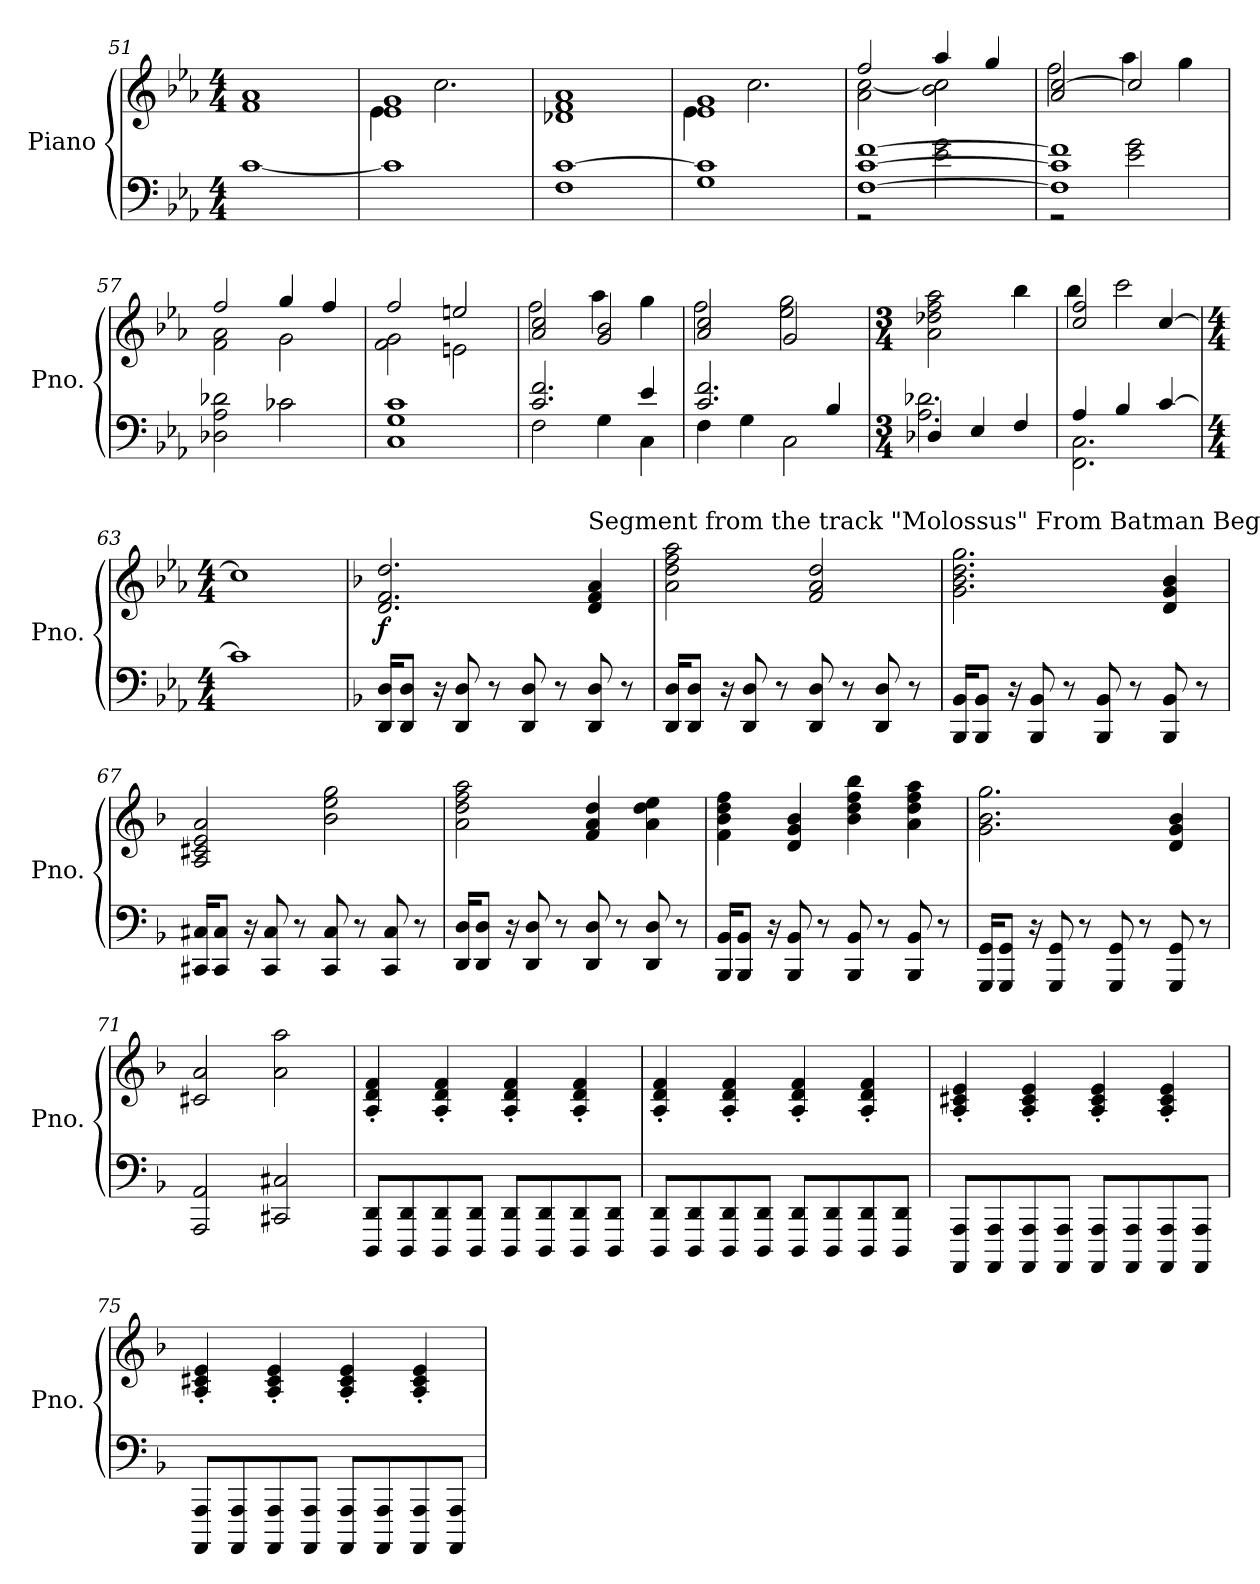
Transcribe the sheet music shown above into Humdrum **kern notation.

**kern	**kern	**dynam
*part1	*part1	*part1
*staff2	*staff1	*staff1/2
*I"Piano	*	*
*I'Pno.	*	*
*clefF4	*clefG2	*
*k[b-e-a-]	*k[b-e-a-]	*
*M4/4	*M4/4	*
=51	=51	=51
*^	*	*
1ryy	[1c	1f 1a-	.
!!LO:PB:g=z
=52	=52	=52	=52
*	*	*^	*
1ryy	1c]	1e- 1g	4e-\	.
.	.	.	2.cc\	.
*v	*v	*	*	*
*	*v	*v	*
=53	=53	=53
1F [1c	1d-X 1f 1a-	.
=54	=54	=54
*	*^	*
1G 1c]	1e- 1g	4e-\	.
.	.	2.cc\	.
=55	=55	=55	=55
*^	*	*	*
[1F [1c [1f	2r	2ff/	2a-\ [2cc\	.
.	2e-\ 2g\	4aa-/	2b-\ 2cc\]	.
.	.	4gg/	.	.
=56	=56	=56	=56	=56
1F] 1c] 1f]	2r	2a-/ [2cc/	2ff\	.
.	2e-\ 2g\	2cc/]	4aa-\	.
.	.	.	4gg\	.
*v	*v	*	*	*
=57	=57	=57	=57
2D-X\ 2A-\ 2d-X\	2ff/	2f\ 2a-\	.
2c-X\	4gg/	2g\	.
.	4ff/	.	.
=58	=58	=58	=58
1C 1G 1c	2ff/	2f\ 2g\	.
.	2een/	2en\	.
=59	=59	=59	=59
*^	*	*	*
2.c/ 2.f/	2F\	2a-/ 2cc/	2ff\	.
.	4G\	2g/ 2b-/	4aa-\	.
4e-/	4C\	.	4gg\	.
=60	=60	=60	=60	=60
2.c/ 2.f/	4F\	2a-/ 2cc/	2ff\	.
.	4G\	.	.	.
.	2C\	2g/	2ee-\ 2gg\	.
4B-/	.	.	.	.
*	*	*v	*v	*
!!LO:LB:g=z
=61	=61	=61	=61
*M3/4	*	*M3/4	*
4D-X/	2.A-\ 2.d-X\	2a-\ 2dd-X\ 2ff\ 2aa-\	.
4E-/	.	.	.
4F/	.	4bb-\	.
=62	=62	=62	=62
*	*	*^	*
4A-/	2.FF\ 2.C\	2cc/ 2ff/	4bb-\	.
4B-/	.	.	2ccc\	.
[4c/	.	[4cc/	.	.
*v	*v	*	*	*
*	*v	*v	*
=63	=63	=63
*M4/4	*M4/4	*
1c]	1cc]	.
=64	=64	=64
*k[b-]	*k[b-]	*
*	*MM117	*
!	!	!LO:DY:b
16DD/ 16D/KL	2.d/ 2.f/ 2.dd/	f
8DD/ 8D/J	.	.
16r	.	.
8DD/ 8D/	.	.
8r	.	.
8DD/ 8D/	.	.
8r	.	.
!	!LO:TX:a:t=Segment from the track "Molossus" From Batman Begins	!
8DD/ 8D/	4d/ 4f/ 4a/	.
8r	.	.
=65	=65	=65
16DD/ 16D/KL	2a\ 2dd\ 2ff\ 2aa\	.
8DD/ 8D/J	.	.
16r	.	.
8DD/ 8D/	.	.
8r	.	.
8DD/ 8D/	2f/ 2a/ 2dd/	.
8r	.	.
8DD/ 8D/	.	.
8r	.	.
!!LO:LB:g=z
=66	=66	=66
16BBB-/ 16BB-/KL	2.g\ 2.b-\ 2.dd\ 2.gg\	.
8BBB-/ 8BB-/J	.	.
16r	.	.
8BBB-/ 8BB-/	.	.
8r	.	.
8BBB-/ 8BB-/	.	.
8r	.	.
8BBB-/ 8BB-/	4d/ 4g/ 4b-/	.
8r	.	.
=67	=67	=67
16CC#X/ 16C#X/KL	2A/ 2c#X/ 2e/ 2a/	.
8CC#/ 8C#/J	.	.
16r	.	.
8CC#/ 8C#/	.	.
8r	.	.
8CC#/ 8C#/	2b-\ 2ee\ 2gg\	.
8r	.	.
8CC#/ 8C#/	.	.
8r	.	.
=68	=68	=68
16DD/ 16D/KL	2a\ 2dd\ 2ff\ 2aa\	.
8DD/ 8D/J	.	.
16r	.	.
8DD/ 8D/	.	.
8r	.	.
8DD/ 8D/	4f/ 4a/ 4dd/	.
8r	.	.
8DD/ 8D/	4a\ 4dd\ 4ee\	.
8r	.	.
=69	=69	=69
16BBB-/ 16BB-/KL	4f\ 4b-\ 4dd\ 4ff\	.
8BBB-/ 8BB-/J	.	.
16r	.	.
8BBB-/ 8BB-/	4d/ 4g/ 4b-/	.
8r	.	.
8BBB-/ 8BB-/	4b-\ 4dd\ 4ff\ 4bb-\	.
8r	.	.
8BBB-/ 8BB-/	4a\ 4dd\ 4ff\ 4aa\	.
8r	.	.
!!LO:LB:g=z
=70	=70	=70
16GGG/ 16GG/KL	2.g\ 2.b-\ 2.gg\	.
8GGG/ 8GG/J	.	.
16r	.	.
8GGG/ 8GG/	.	.
8r	.	.
8GGG/ 8GG/	.	.
8r	.	.
8GGG/ 8GG/	4d/ 4g/ 4b-/	.
8r	.	.
=71	=71	=71
2AAA/ 2AA/	2c#X/ 2a/	.
2CC#X/ 2C#X/	2a\ 2aa\	.
=72	=72	=72
8DDD/ 8DD/L	4A/' 4d/' 4f/'	.
8DDD/ 8DD/	.	.
8DDD/ 8DD/	4A/' 4d/' 4f/'	.
8DDD/ 8DD/J	.	.
8DDD/ 8DD/L	4A/' 4d/' 4f/'	.
8DDD/ 8DD/	.	.
8DDD/ 8DD/	4A/' 4d/' 4f/'	.
8DDD/ 8DD/J	.	.
=73	=73	=73
8DDD/ 8DD/L	4A/' 4d/' 4f/'	.
8DDD/ 8DD/	.	.
8DDD/ 8DD/	4A/' 4d/' 4f/'	.
8DDD/ 8DD/J	.	.
8DDD/ 8DD/L	4A/' 4d/' 4f/'	.
8DDD/ 8DD/	.	.
8DDD/ 8DD/	4A/' 4d/' 4f/'	.
8DDD/ 8DD/J	.	.
!!LO:LB:g=z
=74	=74	=74
8AAAA/ 8AAA/L	4A/' 4c#X/' 4e/'	.
8AAAA/ 8AAA/	.	.
8AAAA/ 8AAA/	4A/' 4c#/' 4e/'	.
8AAAA/ 8AAA/J	.	.
8AAAA/ 8AAA/L	4A/' 4c#/' 4e/'	.
8AAAA/ 8AAA/	.	.
8AAAA/ 8AAA/	4A/' 4c#/' 4e/'	.
8AAAA/ 8AAA/J	.	.
=75	=75	=75
8AAAA/ 8AAA/L	4A/' 4c#X/' 4e/'	.
8AAAA/ 8AAA/	.	.
8AAAA/ 8AAA/	4A/' 4c#/' 4e/'	.
8AAAA/ 8AAA/J	.	.
8AAAA/ 8AAA/L	4A/' 4c#/' 4e/'	.
8AAAA/ 8AAA/	.	.
8AAAA/ 8AAA/	4A/' 4c#/' 4e/'	.
8AAAA/ 8AAA/J	.	.
=	=	=
*-	*-	*-
